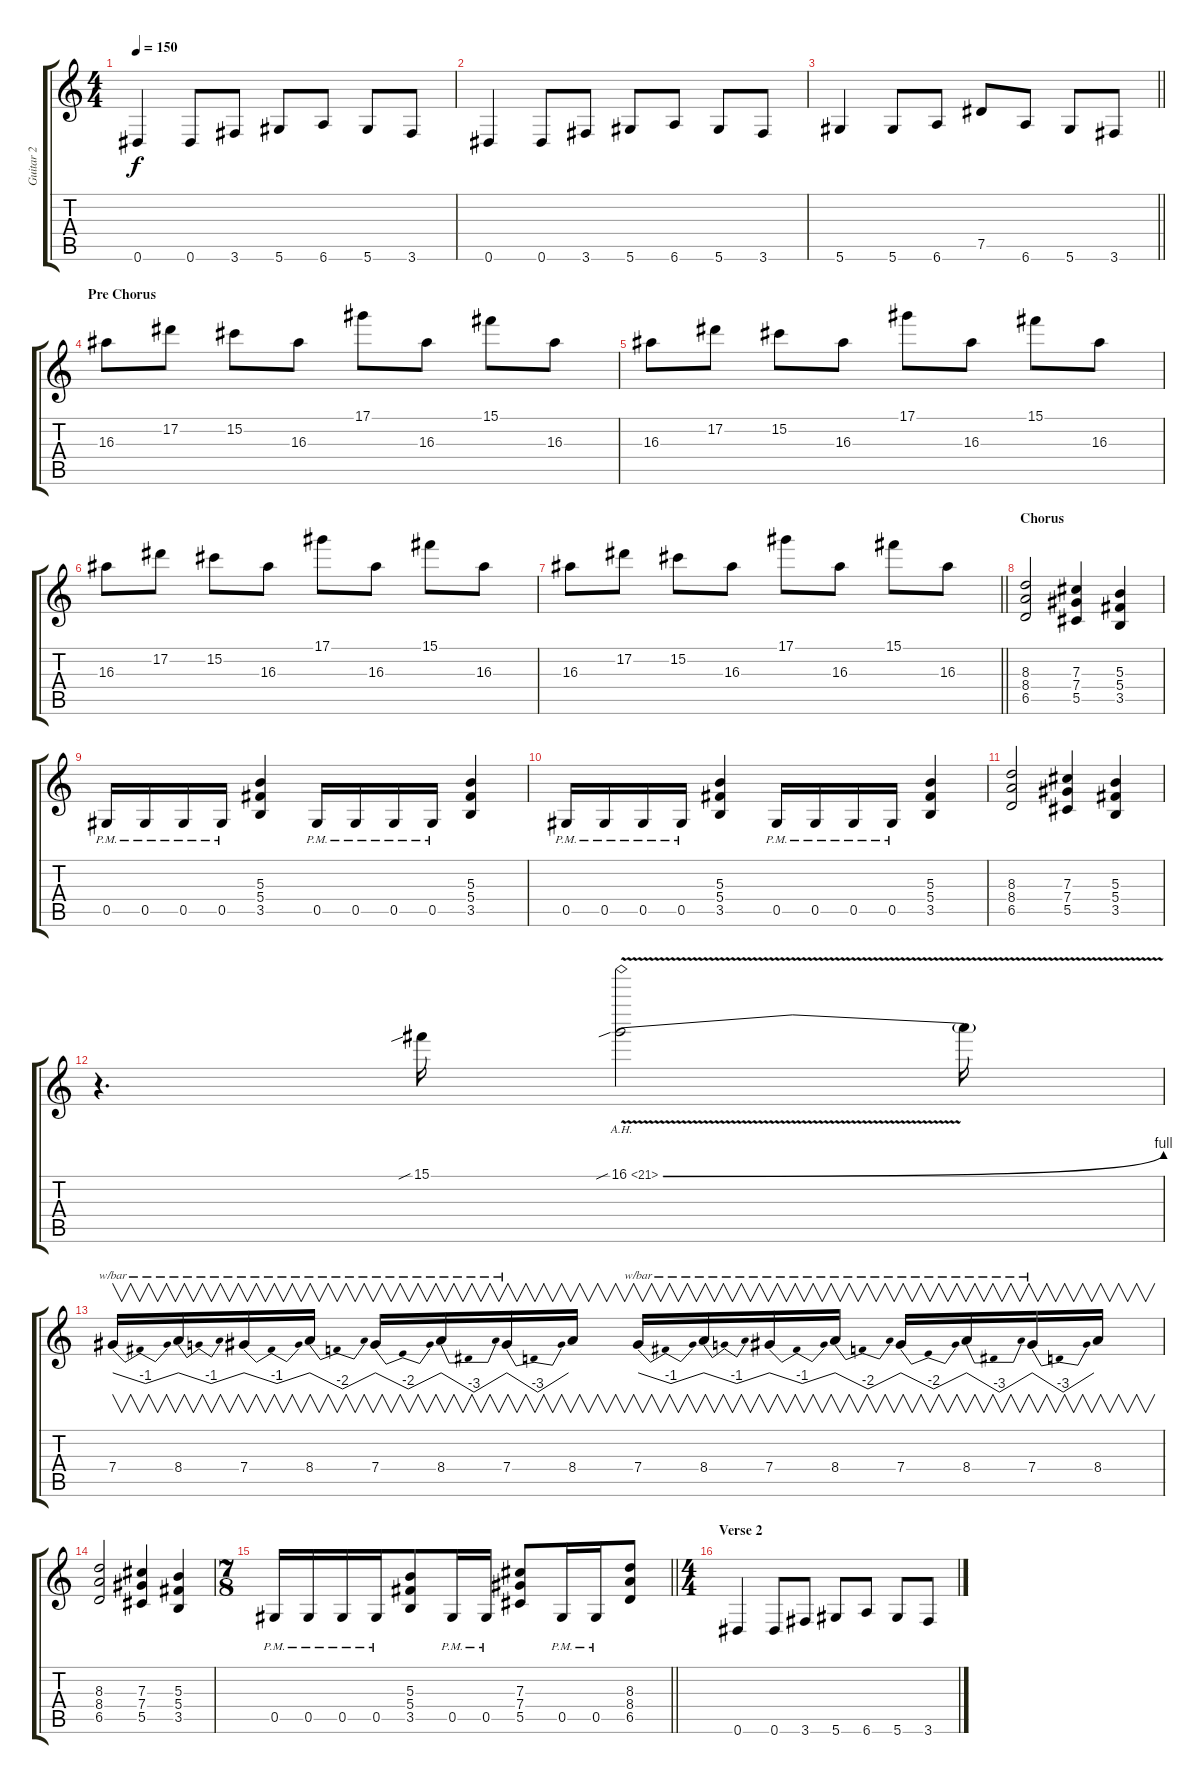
\track ("Guitar 2" "Guitar 2") {instrument distortionguitar}
\staff {score tabs}
\tuning (Eb4 Bb3 Gb3 Db3 Ab2 Eb2) {hide}
\ts (4 4)
\tempo 150
\clef g2
\ks c
0.6.4{dy f} 0.6.8 3.6.8 5.6.8 6.6.8 5.6.8 3.6.8 |
0.6.4 0.6.8 3.6.8 5.6.8 6.6.8 5.6.8 3.6.8 |
\barLineRight lightlight
5.6.4 5.6.8 6.6.8 7.5.8 6.6.8 5.6.8 3.6.8 |
\section ("" "Pre Chorus")
16.3.8 17.2.8 15.2.8 16.3.8 17.1.8 16.3.8 15.1.8 16.3.8 |
16.3.8 17.2.8 15.2.8 16.3.8 17.1.8 16.3.8 15.1.8 16.3.8 |
16.3.8 17.2.8 15.2.8 16.3.8 17.1.8 16.3.8 15.1.8 16.3.8 |
\barLineRight lightlight
16.3.8 17.2.8 15.2.8 16.3.8 17.1.8 16.3.8 15.1.8 16.3.8 |
\section ("" "Chorus")
(8.3 8.4 6.5).2 (7.3 7.4 5.5).4 (5.3 5.4 3.5).4 |
0.5{pm}.16 0.5{pm}.16 0.5{pm}.16 0.5{pm}.16 (5.3 5.4 3.5).4 0.5{pm}.16 0.5{pm}.16 0.5{pm}.16 0.5{pm}.16 (5.3 5.4 3.5).4 |
0.5{pm}.16 0.5{pm}.16 0.5{pm}.16 0.5{pm}.16 (5.3 5.4 3.5).4 0.5{pm}.16 0.5{pm}.16 0.5{pm}.16 0.5{pm}.16 (5.3 5.4 3.5).4 |
(8.3 8.4 6.5).2 (7.3 7.4 5.5).4 (5.3 5.4 3.5).4 |
r.4{d} 15.1{sib}.16 16.1{be (bend 0 0 60 4) ah 5 v sib}.2 16.1{t}.16 |
7.4.16{v tbe (dip default 0 0 30 -4 60 0)} 8.4.16{v tbe (dip default 0 0 30 -4 60 0)} 7.4.16{v tbe (dip default 0 0 30 -4 60 0)} 8.4.16{v tbe (dip default 0 0 30 -8 60 0)} 7.4.16{v tbe (dip default 0 0 30 -8 60 0)} 8.4.16{v tbe (dip default 0 0 30 -12 60 0)} 7.4.16{v tbe (dip default 0 0 30 -12 60 0)} 8.4.16{v} 7.4.16{v tbe (dip default 0 0 30 -4 60 0)} 8.4.16{v tbe (dip default 0 0 30 -4 60 0)} 7.4.16{v tbe (dip default 0 0 30 -4 60 0)} 8.4.16{v tbe (dip default 0 0 30 -8 60 0)} 7.4.16{v tbe (dip default 0 0 30 -8 60 0)} 8.4.16{v tbe (dip default 0 0 30 -12 60 0)} 7.4.16{v tbe (dip default 0 0 30 -12 60 0)} 8.4.16{v} |
(8.3 8.4 6.5).2 (7.3 7.4 5.5).4 (5.3 5.4 3.5).4 |
\ts (7 8)
\barLineRight lightlight
0.5{pm}.16 0.5{pm}.16 0.5{pm}.16 0.5{pm}.16 (5.3 5.4 3.5).8 0.5{pm}.16 0.5{pm}.16 (7.3 7.4 5.5).8 0.5{pm}.16 0.5{pm}.16 (8.3 8.4 6.5).8 |
\ts (4 4)
\section ("" "Verse 2")
0.6.4 0.6.8 3.6.8 5.6.8 6.6.8 5.6.8 3.6.8
